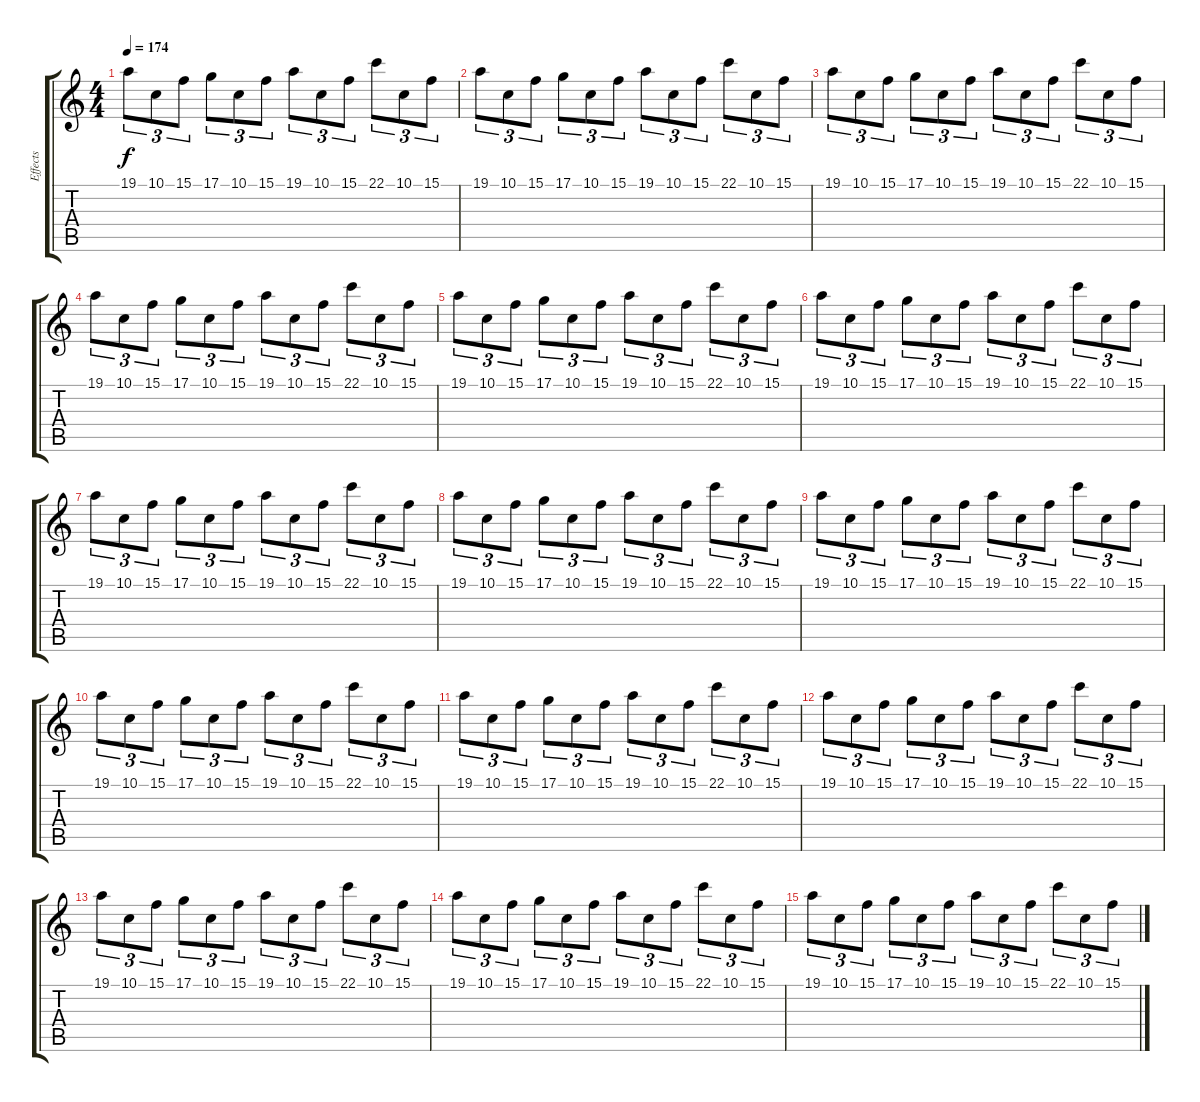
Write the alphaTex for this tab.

\track ("Effects" "Effects") {instrument acousticgrandpiano}
\staff {score tabs}
\tuning (D4 A3 F3 C3 G2 C2) {hide}
\ts (4 4)
\tempo 174
\clef g2
\ks c
19.1.8{tu (3 2) dy f volume 8 instrument lead1square} 10.1.8{tu (3 2)} 15.1.8{tu (3 2)} 17.1.8{tu (3 2)} 10.1.8{tu (3 2)} 15.1.8{tu (3 2)} 19.1.8{tu (3 2)} 10.1.8{tu (3 2)} 15.1.8{tu (3 2)} 22.1.8{tu (3 2)} 10.1.8{tu (3 2)} 15.1.8{tu (3 2)} |
19.1.8{tu (3 2)} 10.1.8{tu (3 2)} 15.1.8{tu (3 2)} 17.1.8{tu (3 2)} 10.1.8{tu (3 2)} 15.1.8{tu (3 2)} 19.1.8{tu (3 2)} 10.1.8{tu (3 2)} 15.1.8{tu (3 2)} 22.1.8{tu (3 2)} 10.1.8{tu (3 2)} 15.1.8{tu (3 2)} |
19.1.8{tu (3 2)} 10.1.8{tu (3 2)} 15.1.8{tu (3 2)} 17.1.8{tu (3 2)} 10.1.8{tu (3 2)} 15.1.8{tu (3 2)} 19.1.8{tu (3 2)} 10.1.8{tu (3 2)} 15.1.8{tu (3 2)} 22.1.8{tu (3 2)} 10.1.8{tu (3 2)} 15.1.8{tu (3 2)} |
19.1.8{tu (3 2)} 10.1.8{tu (3 2)} 15.1.8{tu (3 2)} 17.1.8{tu (3 2)} 10.1.8{tu (3 2)} 15.1.8{tu (3 2)} 19.1.8{tu (3 2)} 10.1.8{tu (3 2)} 15.1.8{tu (3 2)} 22.1.8{tu (3 2)} 10.1.8{tu (3 2)} 15.1.8{tu (3 2)} |
19.1.8{tu (3 2)} 10.1.8{tu (3 2)} 15.1.8{tu (3 2)} 17.1.8{tu (3 2)} 10.1.8{tu (3 2)} 15.1.8{tu (3 2)} 19.1.8{tu (3 2)} 10.1.8{tu (3 2)} 15.1.8{tu (3 2)} 22.1.8{tu (3 2)} 10.1.8{tu (3 2)} 15.1.8{tu (3 2)} |
19.1.8{tu (3 2)} 10.1.8{tu (3 2)} 15.1.8{tu (3 2)} 17.1.8{tu (3 2)} 10.1.8{tu (3 2)} 15.1.8{tu (3 2)} 19.1.8{tu (3 2)} 10.1.8{tu (3 2)} 15.1.8{tu (3 2)} 22.1.8{tu (3 2)} 10.1.8{tu (3 2)} 15.1.8{tu (3 2)} |
19.1.8{tu (3 2)} 10.1.8{tu (3 2)} 15.1.8{tu (3 2)} 17.1.8{tu (3 2)} 10.1.8{tu (3 2)} 15.1.8{tu (3 2)} 19.1.8{tu (3 2)} 10.1.8{tu (3 2)} 15.1.8{tu (3 2)} 22.1.8{tu (3 2)} 10.1.8{tu (3 2)} 15.1.8{tu (3 2)} |
19.1.8{tu (3 2)} 10.1.8{tu (3 2)} 15.1.8{tu (3 2)} 17.1.8{tu (3 2)} 10.1.8{tu (3 2)} 15.1.8{tu (3 2)} 19.1.8{tu (3 2)} 10.1.8{tu (3 2)} 15.1.8{tu (3 2)} 22.1.8{tu (3 2)} 10.1.8{tu (3 2)} 15.1.8{tu (3 2)} |
19.1.8{tu (3 2)} 10.1.8{tu (3 2)} 15.1.8{tu (3 2)} 17.1.8{tu (3 2)} 10.1.8{tu (3 2)} 15.1.8{tu (3 2)} 19.1.8{tu (3 2)} 10.1.8{tu (3 2)} 15.1.8{tu (3 2)} 22.1.8{tu (3 2)} 10.1.8{tu (3 2)} 15.1.8{tu (3 2)} |
19.1.8{tu (3 2)} 10.1.8{tu (3 2)} 15.1.8{tu (3 2)} 17.1.8{tu (3 2)} 10.1.8{tu (3 2)} 15.1.8{tu (3 2)} 19.1.8{tu (3 2)} 10.1.8{tu (3 2)} 15.1.8{tu (3 2)} 22.1.8{tu (3 2)} 10.1.8{tu (3 2)} 15.1.8{tu (3 2)} |
19.1.8{tu (3 2)} 10.1.8{tu (3 2)} 15.1.8{tu (3 2)} 17.1.8{tu (3 2)} 10.1.8{tu (3 2)} 15.1.8{tu (3 2)} 19.1.8{tu (3 2)} 10.1.8{tu (3 2)} 15.1.8{tu (3 2)} 22.1.8{tu (3 2)} 10.1.8{tu (3 2)} 15.1.8{tu (3 2)} |
19.1.8{tu (3 2)} 10.1.8{tu (3 2)} 15.1.8{tu (3 2)} 17.1.8{tu (3 2)} 10.1.8{tu (3 2)} 15.1.8{tu (3 2)} 19.1.8{tu (3 2)} 10.1.8{tu (3 2)} 15.1.8{tu (3 2)} 22.1.8{tu (3 2)} 10.1.8{tu (3 2)} 15.1.8{tu (3 2)} |
19.1.8{tu (3 2)} 10.1.8{tu (3 2)} 15.1.8{tu (3 2)} 17.1.8{tu (3 2)} 10.1.8{tu (3 2)} 15.1.8{tu (3 2)} 19.1.8{tu (3 2)} 10.1.8{tu (3 2)} 15.1.8{tu (3 2)} 22.1.8{tu (3 2)} 10.1.8{tu (3 2)} 15.1.8{tu (3 2)} |
19.1.8{tu (3 2)} 10.1.8{tu (3 2)} 15.1.8{tu (3 2)} 17.1.8{tu (3 2)} 10.1.8{tu (3 2)} 15.1.8{tu (3 2)} 19.1.8{tu (3 2)} 10.1.8{tu (3 2)} 15.1.8{tu (3 2)} 22.1.8{tu (3 2)} 10.1.8{tu (3 2)} 15.1.8{tu (3 2)} |
19.1.8{tu (3 2)} 10.1.8{tu (3 2)} 15.1.8{tu (3 2)} 17.1.8{tu (3 2)} 10.1.8{tu (3 2)} 15.1.8{tu (3 2)} 19.1.8{tu (3 2)} 10.1.8{tu (3 2)} 15.1.8{tu (3 2)} 22.1.8{tu (3 2)} 10.1.8{tu (3 2)} 15.1.8{tu (3 2)}
